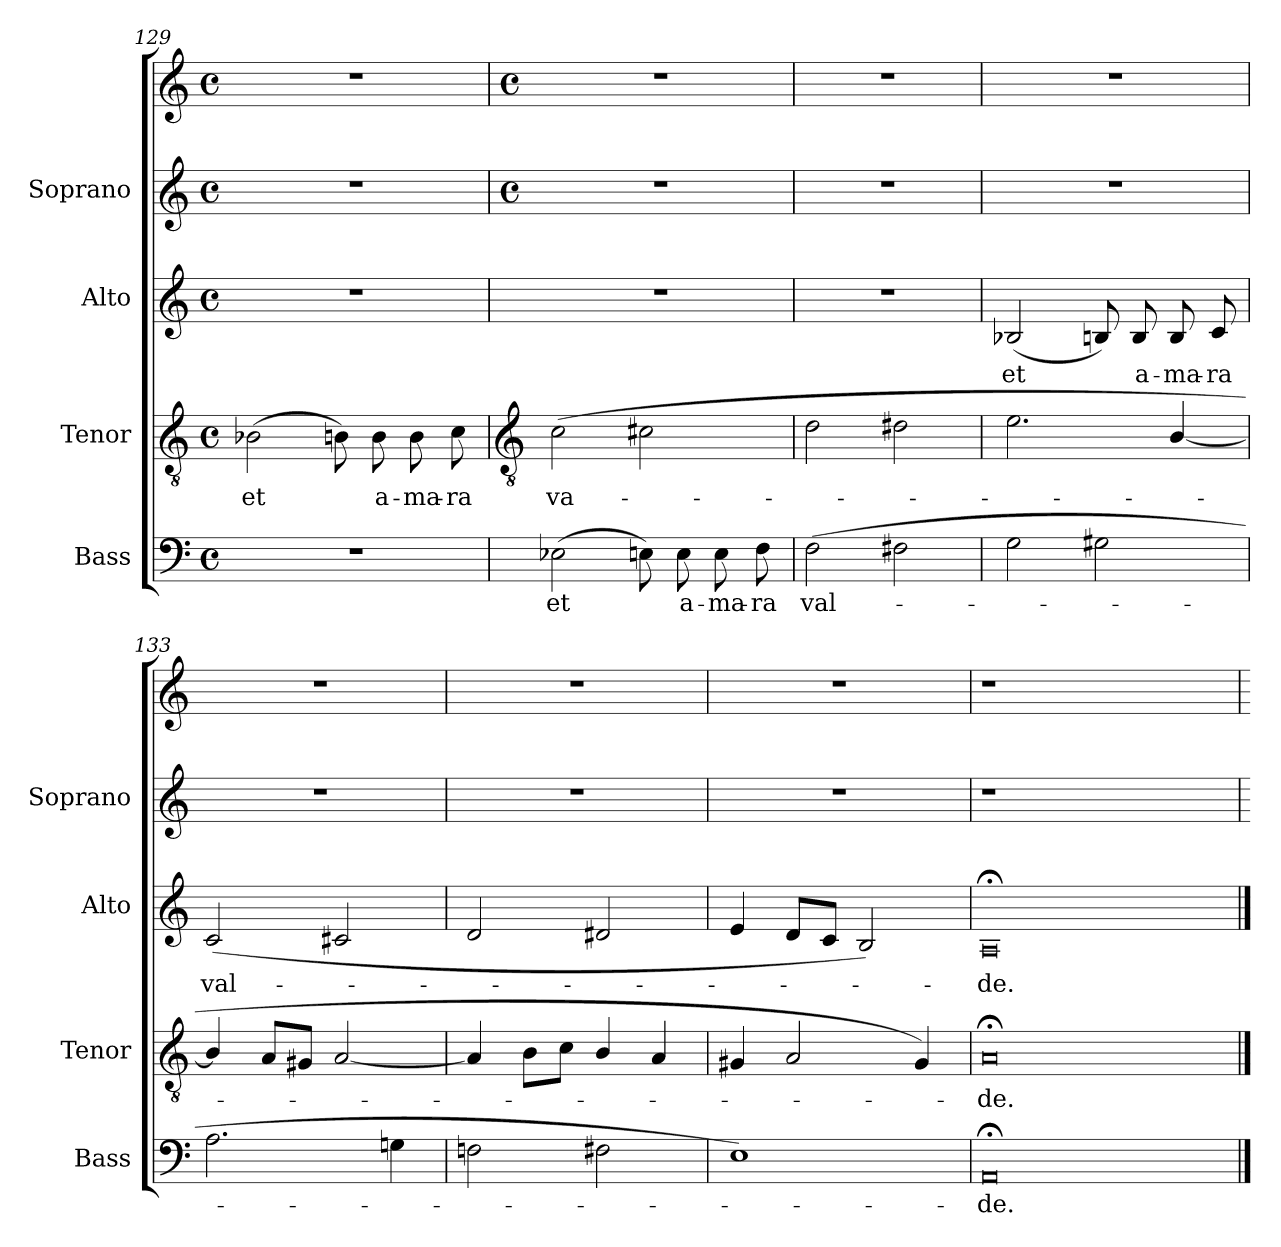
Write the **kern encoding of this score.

**kern	**text	**kern	**text	**kern	**text	**kern	**kern
*part4	*part4	*part3	*part3	*part2	*part2	*part1	*part1
*staff5	*staff5	*staff4	*staff4	*staff3	*staff3	*staff2	*staff1
*I"Bass	*	*I"Tenor	*	*I"Alto	*	*I"Soprano	*
*I'Bass	*	*I'Tenor	*	*I'Alto	*	*I'Soprano	*
*clefF4	*	*clefGv2	*	*clefG2	*	*clefG2	*clefG2
*k[]	*	*k[]	*	*k[]	*	*k[]	*k[]
*C:	*	*C:	*	*C:	*	*C:	*C:
*M4/4	*	*M4/4	*	*M4/4	*	*M4/4	*M4/4
*met(c)	*	*met(c)	*	*met(c)	*	*met(c)	*met(c)
=129	=129	=129	=129	=129	=129	=129	=129
!	!	!	!LO:LY:b	!	!	!	!
1r	.	(>2B-X	et	1r	.	1r	1r
.	.	8Bn)	.	.	.	.	.
!	!	!	!LO:LY:b	!	!	!	!
.	.	8B	a-	.	.	.	.
!	!	!	!LO:LY:b	!	!	!	!
.	.	8B	-ma-	.	.	.	.
!	!	!	!LO:LY:b	!	!	!	!
.	.	8c	-ra	.	.	.	.
!!LO:LB:g=z
=130	=130	=130	=130	=130	=130	=130	=130
*	*	*clefGv2	*	*	*	*	*
*	*	*	*	*	*	*M4/4	*M4/4
*	*	*	*	*	*	*met(c)	*met(c)
!	!LO:LY:b	!	!LO:LY:b	!	!	!	!
(>2E-X	et	(>2c	va-	1r	.	1r	1r
8En)	.	2c#X	.	.	.	.	.
!	!LO:LY:b	!	!	!	!	!	!
8E	a-	.	.	.	.	.	.
!	!LO:LY:b	!	!	!	!	!	!
8E	-ma-	.	.	.	.	.	.
!	!LO:LY:b	!	!	!	!	!	!
8F	-ra	.	.	.	.	.	.
=131	=131	=131	=131	=131	=131	=131	=131
!	!LO:LY:b	!	!	!	!	!	!
(>2F	val-	2d	.	1r	.	1r	1r
2F#X	.	2d#X	.	.	.	.	.
=132	=132	=132	=132	=132	=132	=132	=132
!	!	!	!	!	!LO:LY:b	!	!
2G	.	2.e	.	(<2B-X	et	1r	1r
2G#X	.	.	.	8Bn)	.	.	.
!	!	!	!	!	!LO:LY:b	!	!
.	.	.	.	8B	a-	.	.
!	!	!	!	!	!LO:LY:b	!	!
.	.	[4B/	.	8B	-ma-	.	.
!	!	!	!	!	!LO:LY:b	!	!
.	.	.	.	8c	-ra	.	.
=133	=133	=133	=133	=133	=133	=133	=133
!	!	!	!	!	!LO:LY:b	!	!
2.A	.	4B/]	.	(<2c	val-	1r	1r
.	.	8AL	.	.	.	.	.
.	.	8G#XJ	.	.	.	.	.
.	.	[2A	.	2c#X	.	.	.
4Gn	.	.	.	.	.	.	.
=134	=134	=134	=134	=134	=134	=134	=134
2Fn	.	4A]	.	2d	.	1r	1r
.	.	8BL	.	.	.	.	.
.	.	8cJ	.	.	.	.	.
2F#X	.	4B/	.	2d#X	.	.	.
.	.	4A	.	.	.	.	.
=135	=135	=135	=135	=135	=135	=135	=135
1E)	.	4G#X	.	4e	.	1r	1r
.	.	2A	.	8dL	.	.	.
.	.	.	.	8cJ	.	.	.
.	.	.	.	2B)	.	.	.
.	.	4G#)	.	.	.	.	.
=136	=136	=136	=136	=136	=136	=136	=136
!	!LO:LY:b	!	!LO:LY:b	!	!LO:LY:b	!	!
0AA;<	de.	0A;<	de.	0A;<	de.	1r	1r
.	.	.	.	.	.	1ryy	1ryy
==	=	==	=	==	=	=	=
*-	*-	*-	*-	*-	*-	*-	*-
